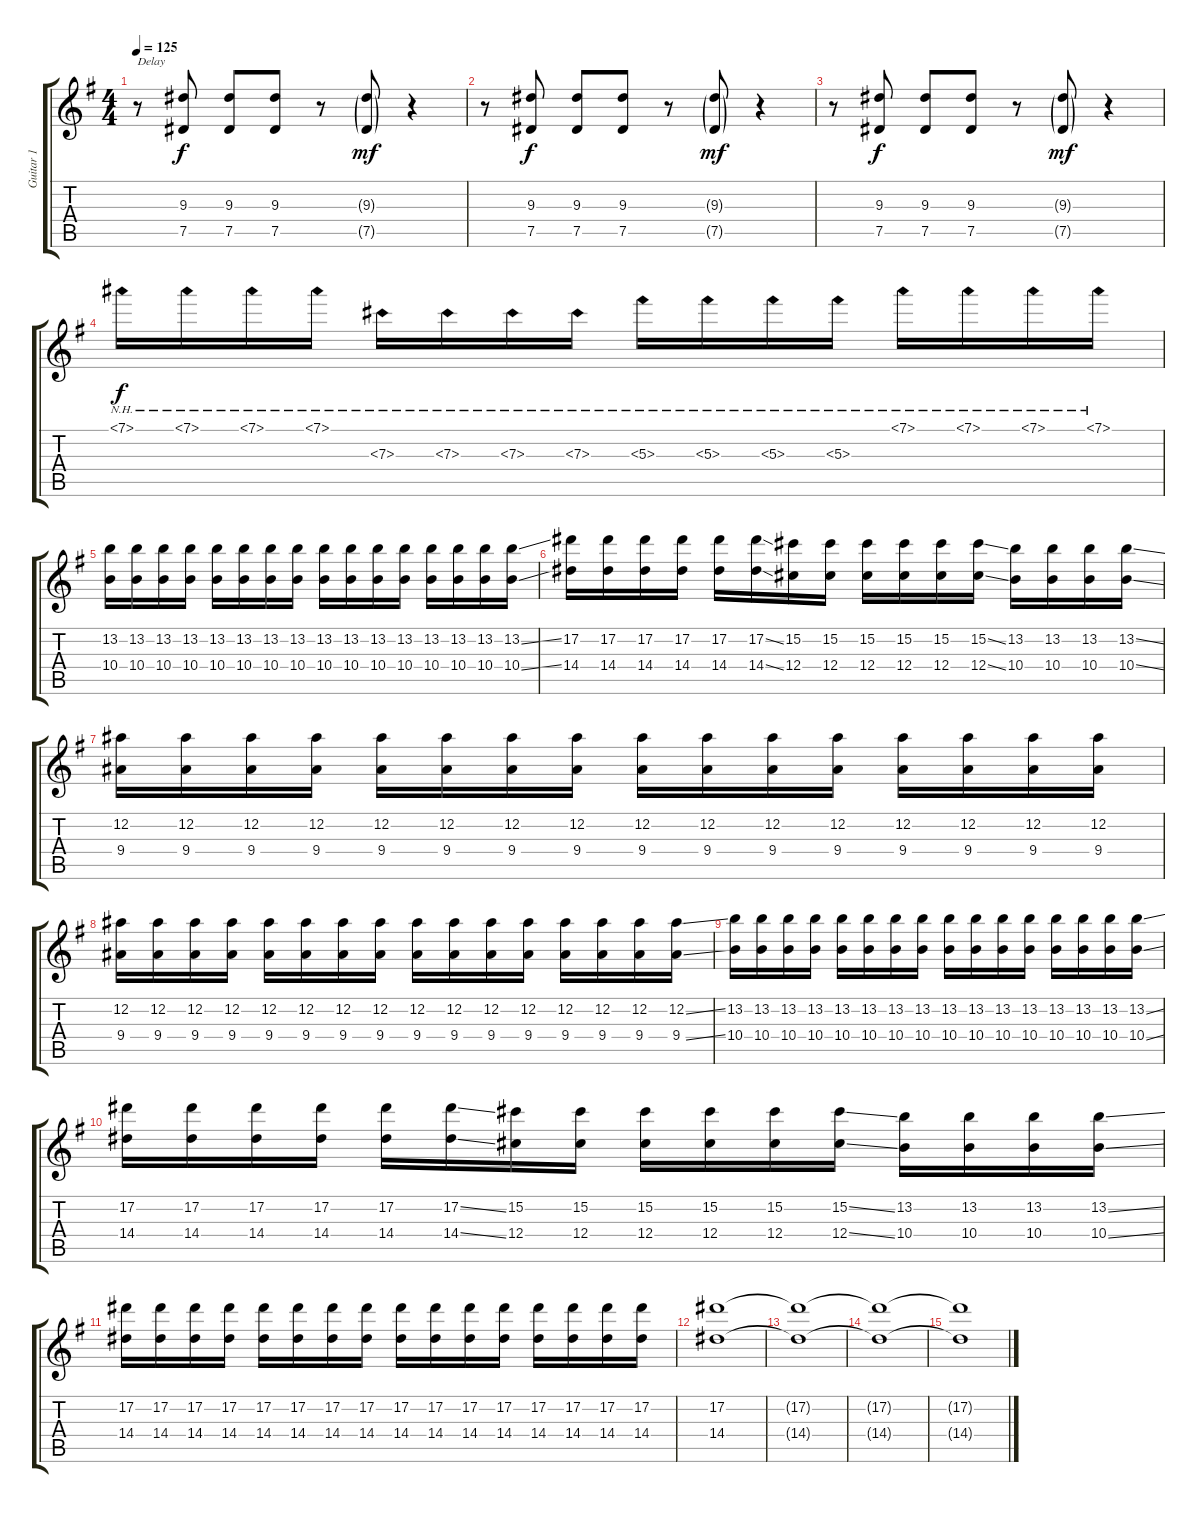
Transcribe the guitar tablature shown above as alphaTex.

\track ("Guitar 1" "Guitar 1") {instrument distortionguitar}
\staff {score tabs}
\tuning (Eb4 Bb3 Gb3 Db3 Ab2 Eb2) {hide}
\ts (4 4)
\tempo 125
\clef g2
\ks eminor
r.8{txt "Delay" dy f instrument distortionguitar} (9.3 7.5).8 (9.3 7.5).8 (9.3 7.5).8 r.8 (9.3{g} 7.5{g}).8{dy mf} r.4 |
r.8 (9.3 7.5).8{dy f} (9.3 7.5).8 (9.3 7.5).8 r.8 (9.3{g} 7.5{g}).8{dy mf} r.4 |
r.8 (9.3 7.5).8{dy f} (9.3 7.5).8 (9.3 7.5).8 r.8 (9.3{g} 7.5{g}).8{dy mf} r.4 |
7.1{nh}.16{dy f} 7.1{nh}.16 7.1{nh}.16 7.1{nh}.16 7.3{nh}.16 7.3{nh}.16 7.3{nh}.16 7.3{nh}.16 5.3{nh}.16 5.3{nh}.16 5.3{nh}.16 5.3{nh}.16 7.1{nh}.16 7.1{nh}.16 7.1{nh}.16 7.1{nh}.16 |
(13.2 10.4).16 (13.2 10.4).16 (13.2 10.4).16 (13.2 10.4).16 (13.2 10.4).16 (13.2 10.4).16 (13.2 10.4).16 (13.2 10.4).16 (13.2 10.4).16 (13.2 10.4).16 (13.2 10.4).16 (13.2 10.4).16 (13.2 10.4).16 (13.2 10.4).16 (13.2 10.4).16 (13.2{ss} 10.4{ss}).16 |
(17.2 14.4).16 (17.2 14.4).16 (17.2 14.4).16 (17.2 14.4).16 (17.2 14.4).16 (17.2{ss} 14.4{ss}).16 (15.2 12.4).16 (15.2 12.4).16 (15.2 12.4).16 (15.2 12.4).16 (15.2 12.4).16 (15.2{ss} 12.4{ss}).16 (13.2 10.4).16 (13.2 10.4).16 (13.2 10.4).16 (13.2{ss} 10.4{ss}).16 |
(12.2 9.4).16 (12.2 9.4).16 (12.2 9.4).16 (12.2 9.4).16 (12.2 9.4).16 (12.2 9.4).16 (12.2 9.4).16 (12.2 9.4).16 (12.2 9.4).16 (12.2 9.4).16 (12.2 9.4).16 (12.2 9.4).16 (12.2 9.4).16 (12.2 9.4).16 (12.2 9.4).16 (12.2 9.4).16 |
(12.2 9.4).16 (12.2 9.4).16 (12.2 9.4).16 (12.2 9.4).16 (12.2 9.4).16 (12.2 9.4).16 (12.2 9.4).16 (12.2 9.4).16 (12.2 9.4).16 (12.2 9.4).16 (12.2 9.4).16 (12.2 9.4).16 (12.2 9.4).16 (12.2 9.4).16 (12.2 9.4).16 (12.2{ss} 9.4{ss}).16 |
(13.2 10.4).16 (13.2 10.4).16 (13.2 10.4).16 (13.2 10.4).16 (13.2 10.4).16 (13.2 10.4).16 (13.2 10.4).16 (13.2 10.4).16 (13.2 10.4).16 (13.2 10.4).16 (13.2 10.4).16 (13.2 10.4).16 (13.2 10.4).16 (13.2 10.4).16 (13.2 10.4).16 (13.2{ss} 10.4{ss}).16 |
(17.2 14.4).16 (17.2 14.4).16 (17.2 14.4).16 (17.2 14.4).16 (17.2 14.4).16 (17.2{ss} 14.4{ss}).16 (15.2 12.4).16 (15.2 12.4).16 (15.2 12.4).16 (15.2 12.4).16 (15.2 12.4).16 (15.2{ss} 12.4{ss}).16 (13.2 10.4).16 (13.2 10.4).16 (13.2 10.4).16 (13.2{ss} 10.4{ss}).16 |
(17.2 14.4).16 (17.2 14.4).16 (17.2 14.4).16 (17.2 14.4).16 (17.2 14.4).16 (17.2 14.4).16 (17.2 14.4).16 (17.2 14.4).16 (17.2 14.4).16 (17.2 14.4).16 (17.2 14.4).16 (17.2 14.4).16 (17.2 14.4).16 (17.2 14.4).16 (17.2 14.4).16 (17.2 14.4).16 |
(17.2 14.4).1{volume 0} |
(17.2{t} 14.4{t}).1 |
(17.2{t} 14.4{t}).1 |
(17.2{t} 14.4{t}).1
